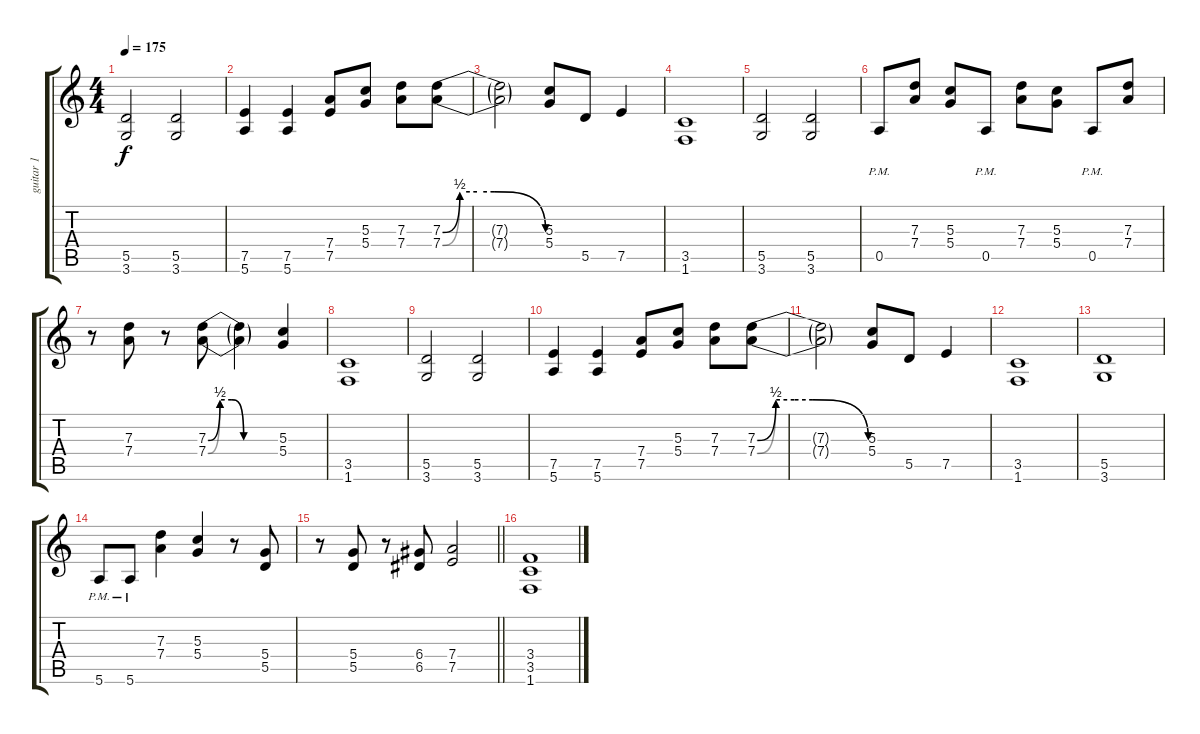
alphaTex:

\track ("guitar 1" "guitar 1") {instrument overdrivenguitar}
\staff {score tabs}
\tuning (E4 B3 G3 D3 A2 E2) {hide}
\ts (4 4)
\tempo 175
\clef g2
\ks c
(5.5 3.6).2{dy f} (5.5 3.6).2 |
(7.5 5.6).4 (7.5 5.6).4 (7.4 7.5).8 (5.3 5.4).8 (7.3 7.4).8 (7.3{be (custom 0 0 10 2 20 2 30 2 60 0)} 7.4{be (custom 0 0 10 2 20 2 30 2 60 0)}).8 |
(7.3{t} 7.4{t}).2 (5.3 5.4).8 5.5.8 7.5.4 |
(3.5 1.6).1 |
(5.5 3.6).2 (5.5 3.6).2 |
0.5{pm}.8 (7.3 7.4).8 (5.3 5.4).8 0.5{pm}.8 (7.3 7.4).8 (5.3 5.4).8 0.5{pm}.8 (7.3 7.4).8 |
r.8 (7.3 7.4).8 r.8 (7.3{be (custom 0 0 10 2 20 2 30 0 60 0)} 7.4{be (custom 0 0 10 2 20 2 30 0 60 0)}).8 (7.3{t} 7.4{t}).4 (5.3 5.4).4 |
(3.5 1.6).1 |
(5.5 3.6).2 (5.5 3.6).2 |
(7.5 5.6).4 (7.5 5.6).4 (7.4 7.5).8 (5.3 5.4).8 (7.3 7.4).8 (7.3{be (custom 0 0 10 2 20 2 30 2 60 0)} 7.4{be (custom 0 0 10 2 20 2 30 2 60 0)}).8 |
(7.3{t} 7.4{t}).2 (5.3 5.4).8 5.5.8 7.5.4 |
(3.5 1.6).1 |
(5.5 3.6).1 |
5.6{pm}.8 5.6{pm}.8 (7.3 7.4).4 (5.3 5.4).4 r.8 (5.4 5.5).8 |
\barLineRight lightlight
r.8 (5.4 5.5).8 r.8 (6.4 6.5).8 (7.4 7.5).2 |
(3.4 3.5 1.6).1
